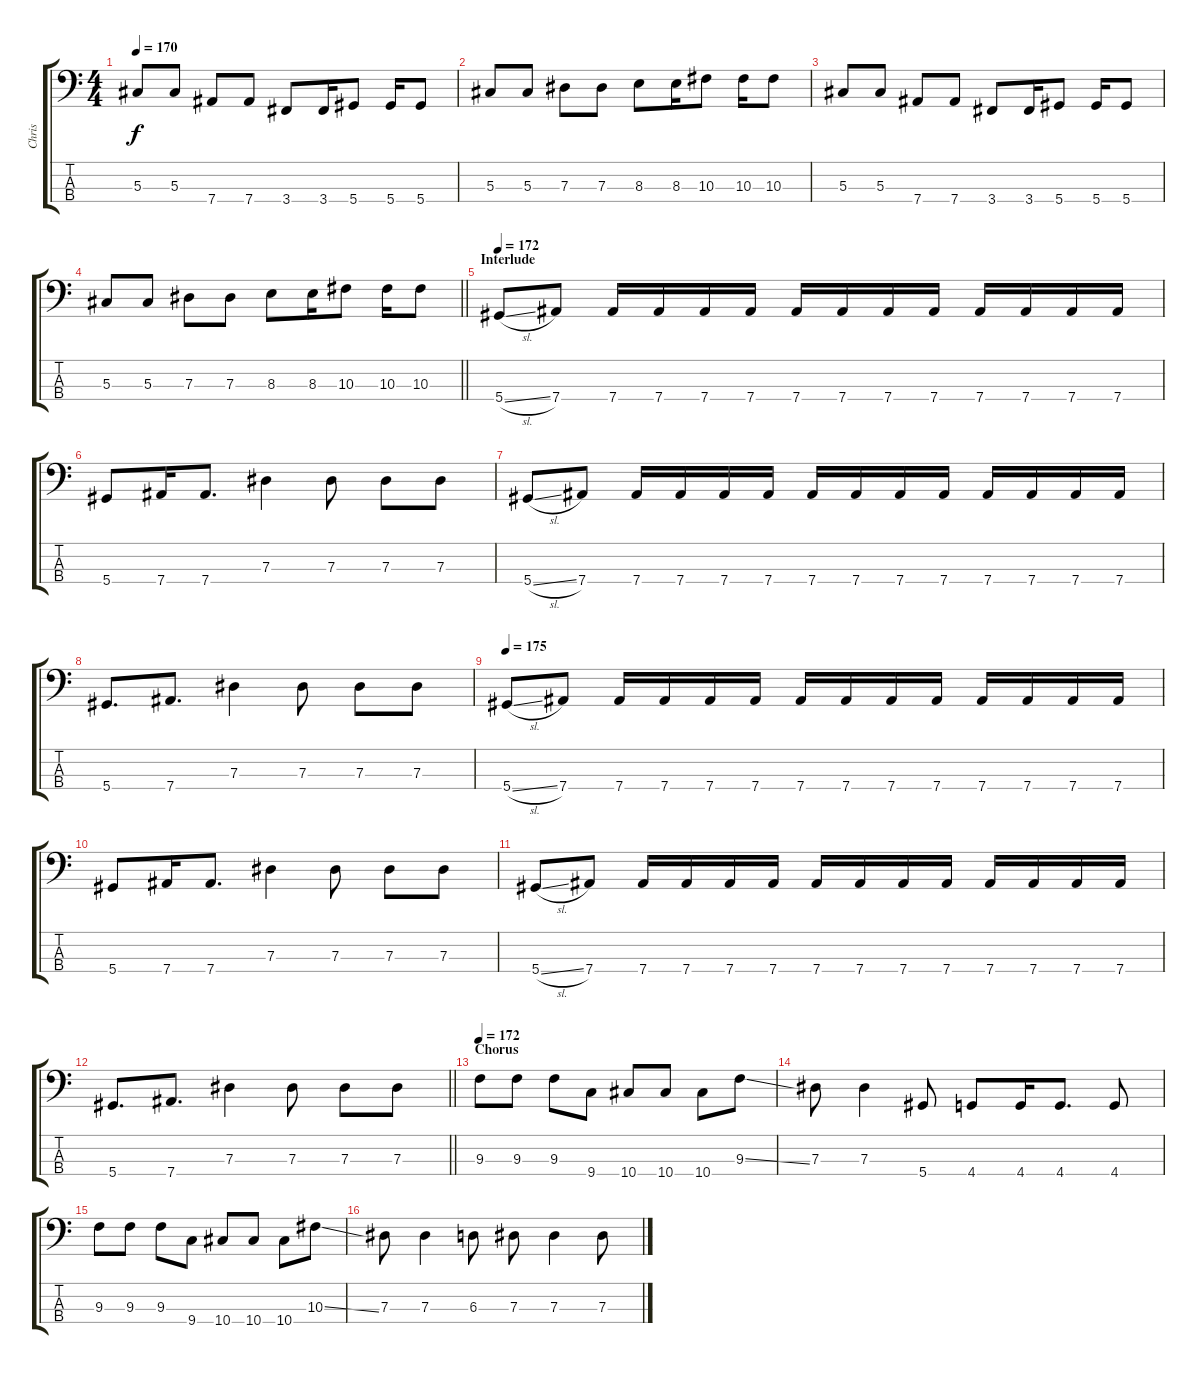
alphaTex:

\track ("Chris" "Chris") {instrument electricbasspick}
\staff {score tabs}
\tuning (Gb2 Db2 Ab1 Eb1) {hide}
\ts (4 4)
\tempo 170
\clef f4
\ks c
5.3.8{dy f} 5.3.8 7.4.8 7.4.8 3.4.8 3.4.16 5.4.8 5.4.16 5.4.8 |
5.3.8 5.3.8 7.3.8 7.3.8 8.3.8 8.3.16 10.3.8 10.3.16 10.3.8 |
5.3.8 5.3.8 7.4.8 7.4.8 3.4.8 3.4.16 5.4.8 5.4.16 5.4.8 |
\barLineRight lightlight
5.3.8 5.3.8 7.3.8 7.3.8 8.3.8 8.3.16 10.3.8 10.3.16 10.3.8 |
\section ("" "Interlude")
\tempo 172
5.4{sl}.8 7.4.8 7.4.16 7.4.16 7.4.16 7.4.16 7.4.16 7.4.16 7.4.16 7.4.16 7.4.16 7.4.16 7.4.16 7.4.16 |
5.4.8 7.4.16 7.4.8{d} 7.3.4 7.3.8 7.3.8 7.3.8 |
5.4{sl}.8 7.4.8 7.4.16 7.4.16 7.4.16 7.4.16 7.4.16 7.4.16 7.4.16 7.4.16 7.4.16 7.4.16 7.4.16 7.4.16 |
5.4.8{d} 7.4.8{d} 7.3.4 7.3.8 7.3.8 7.3.8 |
\tempo 175
5.4{sl}.8 7.4.8 7.4.16 7.4.16 7.4.16 7.4.16 7.4.16 7.4.16 7.4.16 7.4.16 7.4.16 7.4.16 7.4.16 7.4.16 |
5.4.8 7.4.16 7.4.8{d} 7.3.4 7.3.8 7.3.8 7.3.8 |
5.4{sl}.8 7.4.8 7.4.16 7.4.16 7.4.16 7.4.16 7.4.16 7.4.16 7.4.16 7.4.16 7.4.16 7.4.16 7.4.16 7.4.16 |
\barLineRight lightlight
5.4.8{d} 7.4.8{d} 7.3.4 7.3.8 7.3.8 7.3.8 |
\section ("" "Chorus")
\tempo 172
9.3.8 9.3.8 9.3.8 9.4.8 10.4.8 10.4.8 10.4.8 9.3{ss}.8 |
7.3.8 7.3.4 5.4.8 4.4.8 4.4.16 4.4.8{d} 4.4.8 |
9.3.8 9.3.8 9.3.8 9.4.8 10.4.8 10.4.8 10.4.8 10.3{ss}.8 |
7.3.8 7.3.4 6.3.8 7.3.8 7.3.4 7.3.8
